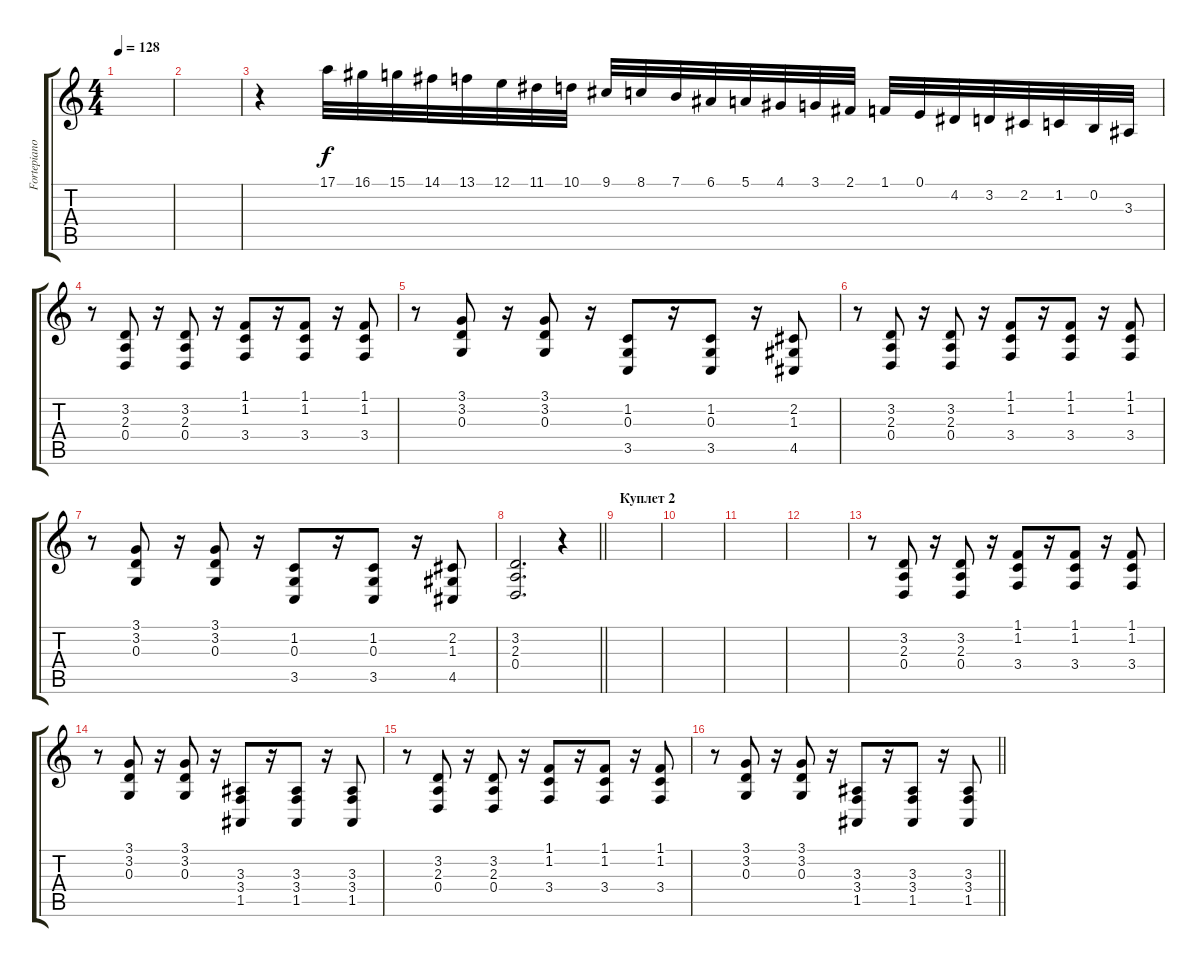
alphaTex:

\track ("Fortepiano" "Fortepiano") {instrument brightacousticpiano}
\staff {score tabs}
\tuning (E4 B3 G3 D3 A2 E2) {hide}
\ts (4 4)
\tempo 128
\clef g2
\ks c
|
|
r.4 17.1.32 16.1.32 15.1.32 14.1.32 13.1.32 12.1.32 11.1.32 10.1.32 9.1.32 8.1.32 7.1.32 6.1.32 5.1.32 4.1.32 3.1.32 2.1.32 1.1.32 0.1.32 4.2.32 3.2.32 2.2.32 1.2.32 0.2.32 3.3.32 |
r.8 (3.2 2.3 0.4).8 r.16 (3.2 2.3 0.4).8 r.16 (1.1 1.2 3.4).8 r.16 (1.1 1.2 3.4).8 r.16 (1.1 1.2 3.4).8 |
r.8 (3.1 3.2 0.3).8 r.16 (3.1 3.2 0.3).8 r.16 (1.2 0.3 3.5).8 r.16 (1.2 0.3 3.5).8 r.16 (2.2 1.3 4.5).8 |
r.8 (3.2 2.3 0.4).8 r.16 (3.2 2.3 0.4).8 r.16 (1.1 1.2 3.4).8 r.16 (1.1 1.2 3.4).8 r.16 (1.1 1.2 3.4).8 |
r.8 (3.1 3.2 0.3).8 r.16 (3.1 3.2 0.3).8 r.16 (1.2 0.3 3.5).8 r.16 (1.2 0.3 3.5).8 r.16 (2.2 1.3 4.5).8 |
\barLineRight lightlight
(3.2 2.3 0.4).2{d} r.4 |
\section ("" "Куплет 2")
|
|
|
|
r.8 (3.2 2.3 0.4).8 r.16 (3.2 2.3 0.4).8 r.16 (1.1 1.2 3.4).8 r.16 (1.1 1.2 3.4).8 r.16 (1.1 1.2 3.4).8 |
r.8 (3.1 3.2 0.3).8 r.16 (3.1 3.2 0.3).8 r.16 (3.3 3.4 1.5).8 r.16 (3.3 3.4 1.5).8 r.16 (3.3 3.4 1.5).8 |
r.8 (3.2 2.3 0.4).8 r.16 (3.2 2.3 0.4).8 r.16 (1.1 1.2 3.4).8 r.16 (1.1 1.2 3.4).8 r.16 (1.1 1.2 3.4).8 |
\barLineRight lightlight
r.8 (3.1 3.2 0.3).8 r.16 (3.1 3.2 0.3).8 r.16 (3.3 3.4 1.5).8 r.16 (3.3 3.4 1.5).8 r.16 (3.3 3.4 1.5).8
